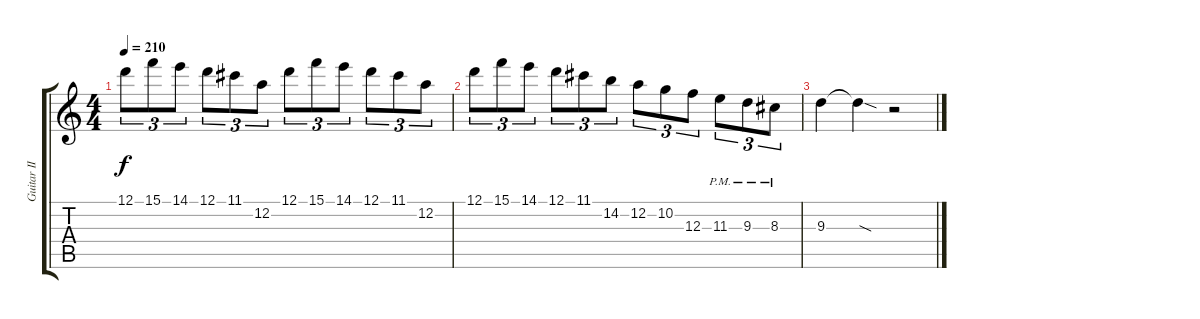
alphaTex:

\track ("Guitar II" "Guitar II") {instrument overdrivenguitar}
\staff {score tabs}
\tuning (D4 A3 F3 C3 G2 D2) {hide}
\ts (4 4)
\tempo 210
\clef g2
\ks c
12.1.8{tu (3 2) dy f} 15.1.8{tu (3 2)} 14.1.8{tu (3 2)} 12.1.8{tu (3 2)} 11.1.8{tu (3 2)} 12.2.8{tu (3 2)} 12.1.8{tu (3 2)} 15.1.8{tu (3 2)} 14.1.8{tu (3 2)} 12.1.8{tu (3 2)} 11.1.8{tu (3 2)} 12.2.8{tu (3 2)} |
12.1.8{tu (3 2)} 15.1.8{tu (3 2)} 14.1.8{tu (3 2)} 12.1.8{tu (3 2)} 11.1.8{tu (3 2)} 14.2.8{tu (3 2)} 12.2.8{tu (3 2)} 10.2.8{tu (3 2)} 12.3.8{tu (3 2)} 11.3{pm}.8{tu (3 2)} 9.3{pm}.8{tu (3 2)} 8.3{pm}.8{tu (3 2)} |
9.3.4 9.3{sod t}.4 r.2
